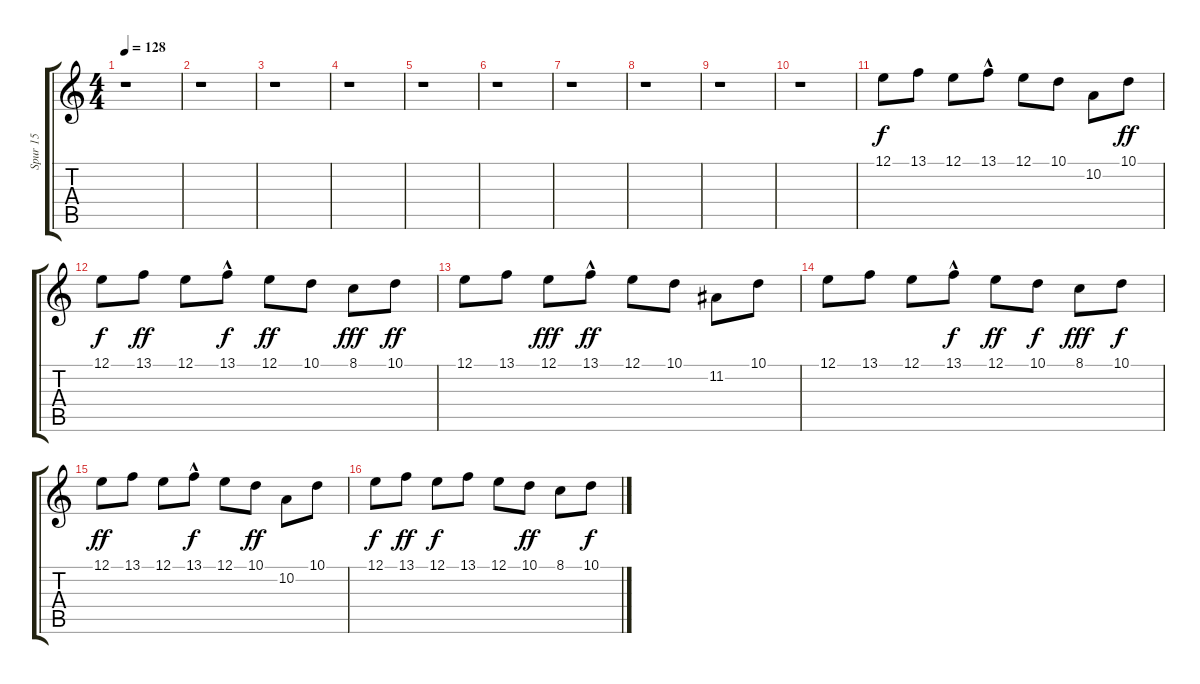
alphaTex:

\track ("Spur 15" "Spur 15") {instrument ocarina}
\staff {score tabs}
\tuning (E4 B3 G3 D3 A2 E2) {hide}
\ts (4 4)
\tempo 128
\clef g2
\ks c
r.1{dy f instrument ocarina} |
r.1 |
r.1 |
r.1 |
r.1 |
r.1 |
r.1 |
r.1 |
r.1 |
r.1 |
12.1.8 13.1.8 12.1.8 13.1{hac}.8 12.1.8 10.1.8 10.2.8 10.1.8{dy ff} |
12.1.8{dy f} 13.1.8{dy ff} 12.1.8 13.1{hac}.8{dy f} 12.1.8{dy ff} 10.1.8 8.1.8{dy fff} 10.1.8{dy ff} |
12.1.8 13.1.8 12.1.8{dy fff} 13.1{hac}.8{dy ff} 12.1.8 10.1.8 11.2.8 10.1.8 |
12.1.8 13.1.8 12.1.8 13.1{hac}.8{dy f} 12.1.8{dy ff} 10.1.8{dy f} 8.1.8{dy fff} 10.1.8{dy f} |
12.1.8{dy ff} 13.1.8 12.1.8 13.1{hac}.8{dy f} 12.1.8 10.1.8{dy ff} 10.2.8 10.1.8 |
12.1.8{dy f} 13.1.8{dy ff} 12.1.8{dy f} 13.1.8 12.1.8 10.1.8{dy ff} 8.1.8 10.1.8{dy f}
